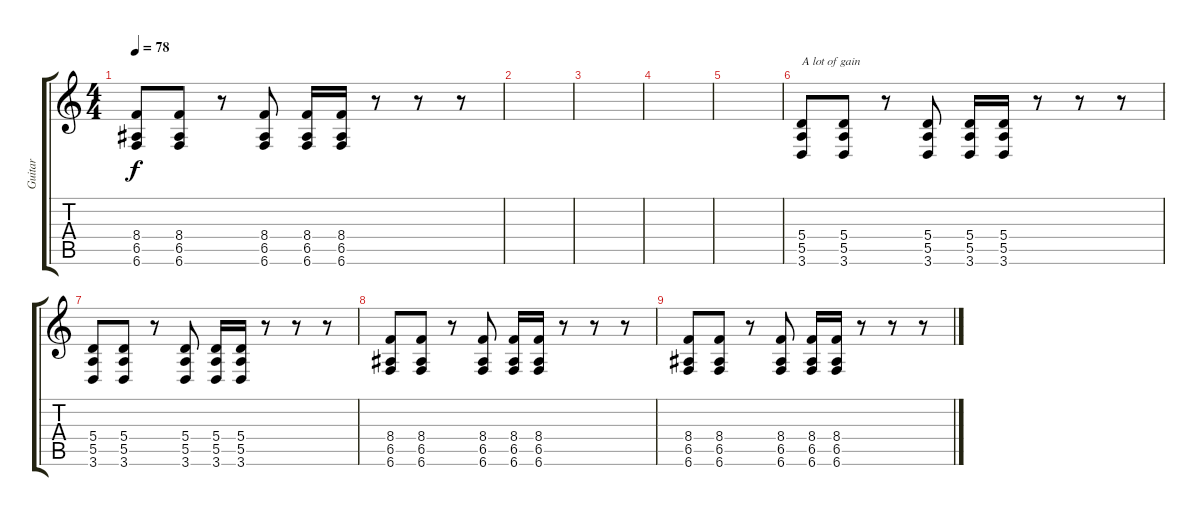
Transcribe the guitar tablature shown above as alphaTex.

\track ("Guitar" "Guitar") {instrument overdrivenguitar}
\staff {score tabs}
\tuning (B3 Gb3 D3 A2 E2 B1) {hide}
\ts (4 4)
\tempo 78
\clef g2
\ks c
(8.4 6.5 6.6).8{dy f} (8.4 6.5 6.6).8 r.8 (8.4 6.5 6.6).8 (8.4 6.5 6.6).16 (8.4 6.5 6.6).16 r.8 r.8 r.8 |
|
|
|
|
(5.4 5.5 3.6).8{txt "A lot of gain"} (5.4 5.5 3.6).8 r.8 (5.4 5.5 3.6).8 (5.4 5.5 3.6).16 (5.4 5.5 3.6).16 r.8 r.8 r.8 |
(5.4 5.5 3.6).8 (5.4 5.5 3.6).8 r.8 (5.4 5.5 3.6).8 (5.4 5.5 3.6).16 (5.4 5.5 3.6).16 r.8 r.8 r.8 |
(8.4 6.5 6.6).8 (8.4 6.5 6.6).8 r.8 (8.4 6.5 6.6).8 (8.4 6.5 6.6).16 (8.4 6.5 6.6).16 r.8 r.8 r.8 |
(8.4 6.5 6.6).8 (8.4 6.5 6.6).8 r.8 (8.4 6.5 6.6).8 (8.4 6.5 6.6).16 (8.4 6.5 6.6).16 r.8 r.8 r.8
